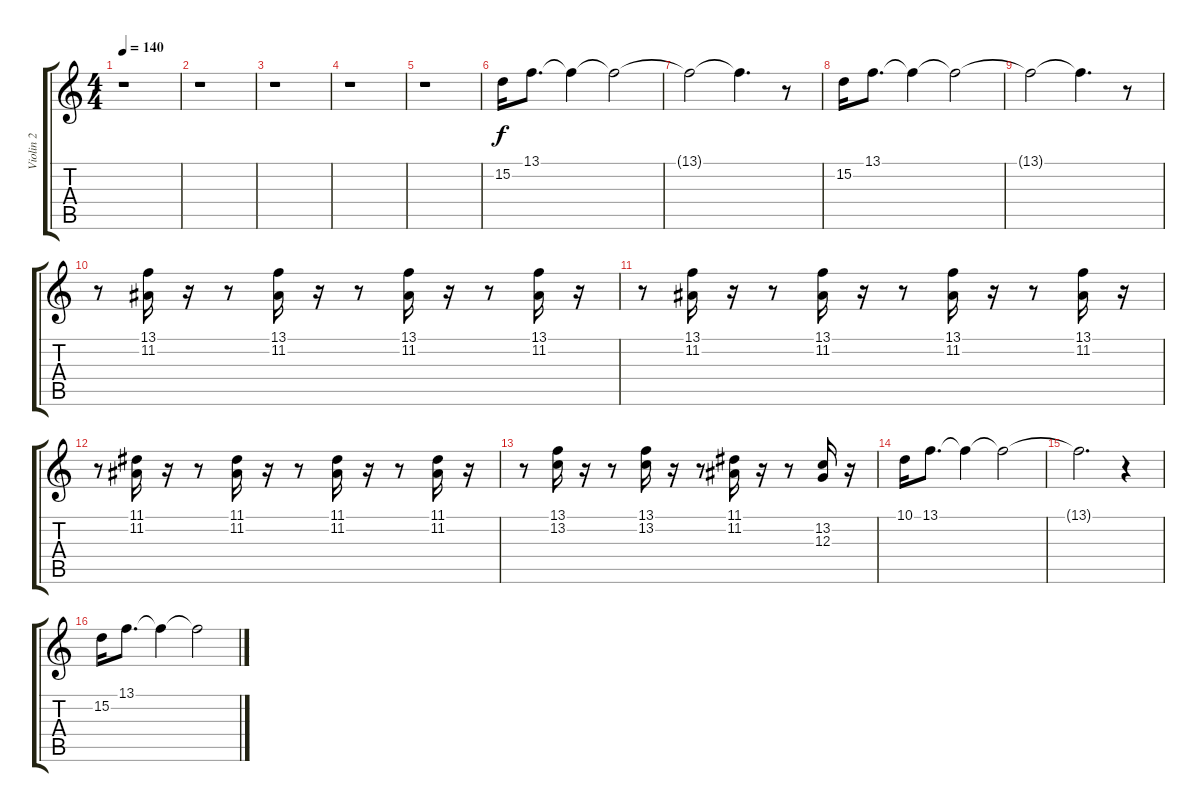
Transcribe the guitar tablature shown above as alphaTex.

\track ("Violin 2" "Violin 2") {instrument viola}
\staff {score tabs}
\tuning (E4 B3 G3 D3 A2 E2) {hide}
\ts (4 4)
\tempo 140
\clef g2
\ks c
r.1{dy f} |
r.1 |
r.1 |
r.1 |
r.1 |
15.2.16 13.1.8{d} 13.1{t}.4 13.1{t}.2 |
13.1{t}.2 13.1{t}.4{d} r.8 |
15.2.16 13.1.8{d} 13.1{t}.4 13.1{t}.2 |
13.1{t}.2 13.1{t}.4{d} r.8 |
r.8 (13.1 11.2).16 r.16 r.8 (13.1 11.2).16 r.16 r.8 (13.1 11.2).16 r.16 r.8 (13.1 11.2).16 r.16 |
r.8 (13.1 11.2).16 r.16 r.8 (13.1 11.2).16 r.16 r.8 (13.1 11.2).16 r.16 r.8 (13.1 11.2).16 r.16 |
r.8 (11.1 11.2).16 r.16 r.8 (11.1 11.2).16 r.16 r.8 (11.1 11.2).16 r.16 r.8 (11.1 11.2).16 r.16 |
r.8 (13.1 13.2).16 r.16 r.8 (13.1 13.2).16 r.16 r.8 (11.1 11.2).16 r.16 r.8 (13.2 12.3).16 r.16 |
10.1.16 13.1.8{d} 13.1{t}.4 13.1{t}.2 |
13.1{t}.2{d} r.4 |
15.2.16 13.1.8{d} 13.1{t}.4 13.1{t}.2
